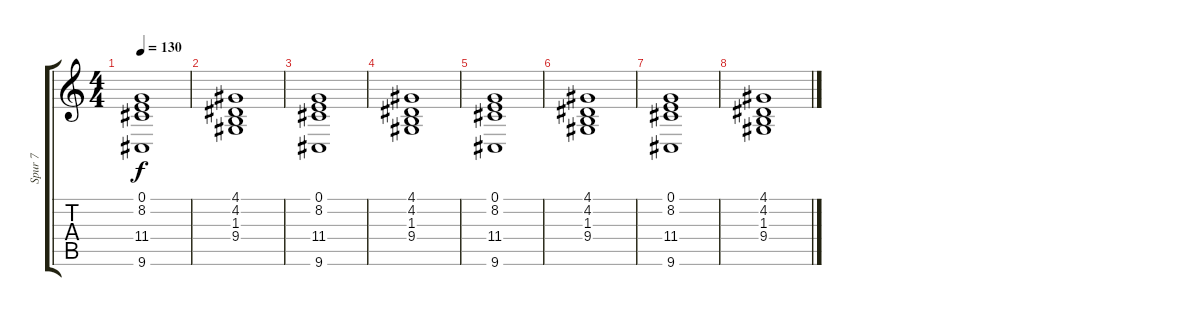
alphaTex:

\track ("Spur 7" "Spur 7") {instrument churchorgan}
\staff {score tabs}
\tuning (E4 B3 G3 D3 A2 E2) {hide}
\ts (4 4)
\tempo 130
\clef g2
\ks c
(0.1 8.2 11.4 9.6).1{dy f} |
(4.1 4.2 1.3 9.4).1 |
(0.1 8.2 11.4 9.6).1 |
(4.1 4.2 1.3 9.4).1 |
(0.1 8.2 11.4 9.6).1 |
(4.1 4.2 1.3 9.4).1 |
(0.1 8.2 11.4 9.6).1 |
(4.1 4.2 1.3 9.4).1
